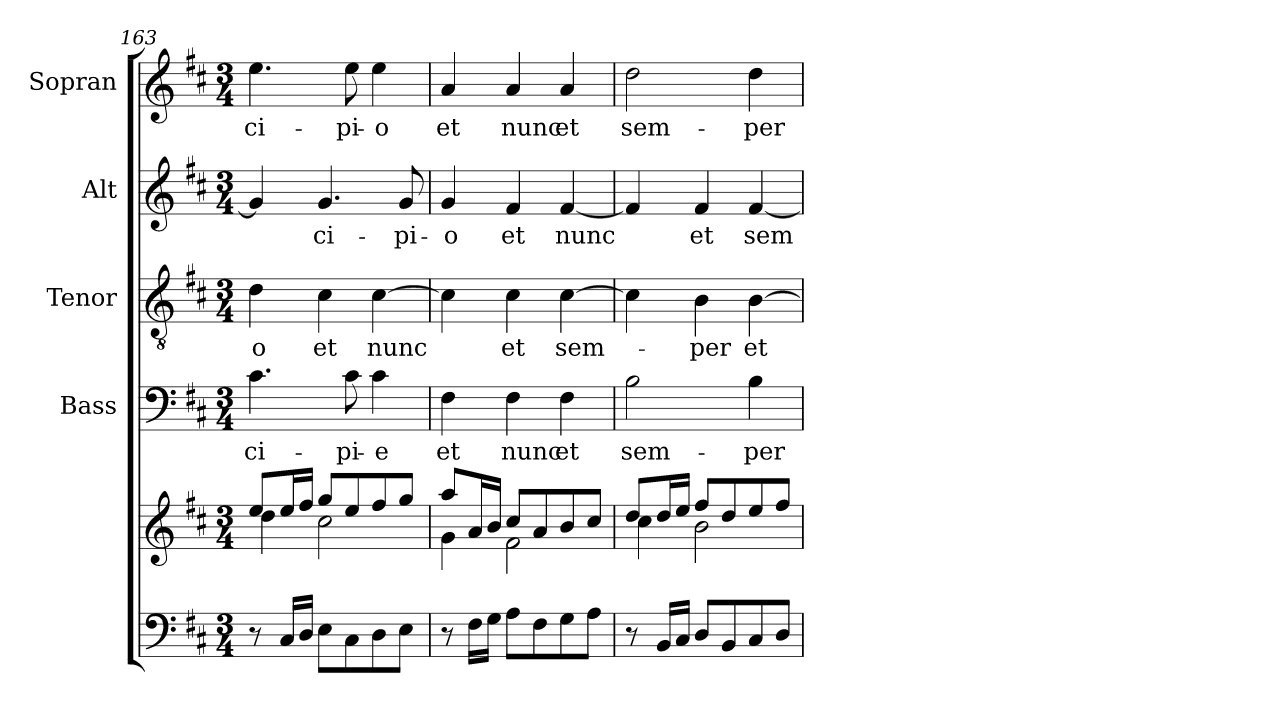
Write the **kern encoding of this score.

**kern	**kern	**kern	**text	**kern	**text	**kern	**text	**kern	**text
*part5	*part5	*part4	*part4	*part3	*part3	*part2	*part2	*part1	*part1
*staff6	*staff5	*staff4	*staff4	*staff3	*staff3	*staff2	*staff2	*staff1	*staff1
*	*	*I"Bass	*	*I"Tenor	*	*I"Alt	*	*I"Sopran	*
*	*	*I'B.	*	*I'T.	*	*I'A.	*	*I'S.	*
!!LO:PB:g=z
*clefF4	*clefG2	*clefF4	*	*clefGv2	*	*clefG2	*	*clefG2	*
*k[f#c#]	*k[f#c#]	*k[f#c#]	*	*k[f#c#]	*	*k[f#c#]	*	*k[f#c#]	*
*D:	*D:	*D:	*	*D:	*	*D:	*	*D:	*
*M3/4	*M3/4	*M3/4	*	*M3/4	*	*M3/4	*	*M3/4	*
=163	=163	=163	=163	=163	=163	=163	=163	=163	=163
*	*^	*	*	*	*	*	*	*	*
!	!	!	!	!LO:LY:b	!	!LO:LY:b	!	!	!	!LO:LY:b
8r	8ee/L	4dd\	4.c#\	-ci-	4d\	-o	4g/]	.	4.ee\	-ci-
16C#/LL	16ee/L	.	.	.	.	.	.	.	.	.
16D/JJ	16ff#/JJ	.	.	.	.	.	.	.	.	.
!	!	!	!	!	!	!LO:LY:b	!	!LO:LY:b	!	!
8E\L	8gg/L	2cc#\	.	.	4c#\	et	4.g/	-ci-	.	.
!	!	!	!	!LO:LY:b	!	!	!	!	!	!LO:LY:b
8C#\	8ee/	.	8c#\	-pi-	.	.	.	.	8ee\	-pi-
!	!	!	!	!LO:LY:b	!	!LO:LY:b	!	!	!	!LO:LY:b
8D\	8ff#/	.	4c#\	-e	[4c#\	nunc	.	.	4ee\	-o
!	!	!	!	!	!	!	!	!LO:LY:b	!	!
8E\J	8gg/J	.	.	.	.	.	8g/	-pi-	.	.
=164	=164	=164	=164	=164	=164	=164	=164	=164	=164	=164
!	!	!	!	!LO:LY:b	!	!	!	!LO:LY:b	!	!LO:LY:b
8r	8aa/L	4g\	4F#\	et	4c#\]	.	4g/	-o	4a/	et
16F#\LL	16a/L	.	.	.	.	.	.	.	.	.
16G\JJ	16b/JJ	.	.	.	.	.	.	.	.	.
!	!	!	!	!LO:LY:b	!	!LO:LY:b	!	!LO:LY:b	!	!LO:LY:b
8A\L	8cc#/L	2f#\	4F#\	nunc	4c#\	et	4f#/	et	4a/	nunc
8F#\	8a/	.	.	.	.	.	.	.	.	.
!	!	!	!	!LO:LY:b	!	!LO:LY:b	!	!LO:LY:b	!	!LO:LY:b
8G\	8b/	.	4F#\	et	[4c#\	sem-	[4f#/	nunc	4a/	et
8A\J	8cc#/J	.	.	.	.	.	.	.	.	.
=165	=165	=165	=165	=165	=165	=165	=165	=165	=165	=165
!	!	!	!	!LO:LY:b	!	!	!	!	!	!LO:LY:b
8r	8dd/L	4cc#\	2B\	sem-	4c#\]	.	4f#/]	.	2dd\	sem-
16BB/LL	16dd/L	.	.	.	.	.	.	.	.	.
16C#/JJ	16ee/JJ	.	.	.	.	.	.	.	.	.
!	!	!	!	!	!	!LO:LY:b	!	!LO:LY:b	!	!
8D/L	8ff#/L	2b\	.	.	4B\	-per	4f#/	et	.	.
8BB/	8dd/	.	.	.	.	.	.	.	.	.
!	!	!	!	!LO:LY:b	!	!LO:LY:b	!	!LO:LY:b	!	!LO:LY:b
8C#/	8ee/	.	4B\	-per	[4B\	et	[4f#/	sem-	4dd\	-per
8D/J	8ff#/J	.	.	.	.	.	.	.	.	.
*	*v	*v	*	*	*	*	*	*	*	*
=	=	=	=	=	=	=	=	=	=
*-	*-	*-	*-	*-	*-	*-	*-	*-	*-
